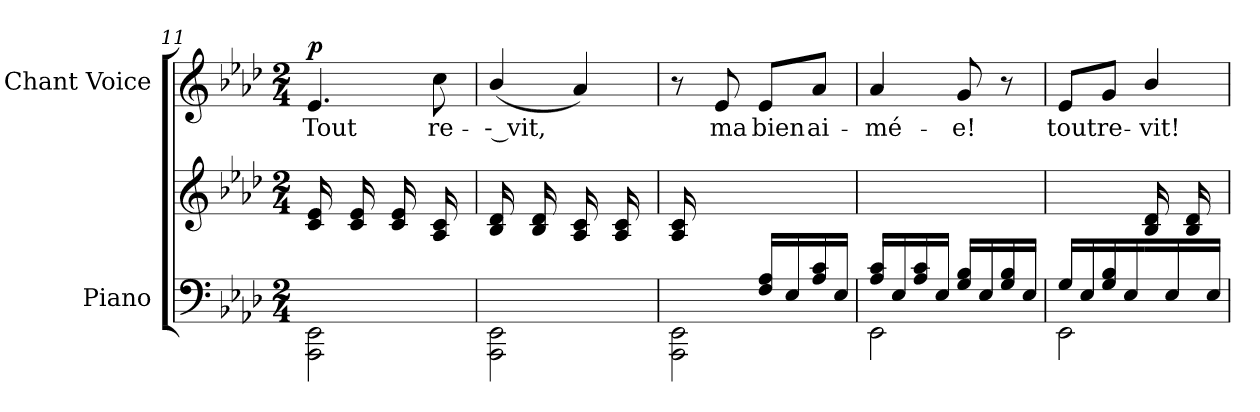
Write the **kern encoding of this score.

**kern	**kern	**kern	**text	**dynam
*part2	*part2	*part1	*part1	*part1
*staff3	*staff2	*staff1	*staff1	*staff1
*I"Piano	*	*I"Chant Voice	*	*
*I'Pno	*	*	*	*
!!LO:LB:g=z
*clefF4	*clefG2	*clefG2	*	*
*k[b-e-a-d-]	*k[b-e-a-d-]	*k[b-e-a-d-]	*	*
*M2/4	*M2/4	*M2/4	*	*
=11	=11	=11	=11	=11
*^	*	*	*	*
!	!	!	!	!LO:LY:b	!LO:DY:a
16ryy	2AAA-\ 2EE-\	(16c/ 16e-/LL	4.e-/	Tout	p
16E-/	.	16ryy	.	.	.
16ryy	.	16c/ 16e-/	.	.	.
16E-/JJ	.	16ryy	.	.	.
16ryy	.	16c/ 16e-/LL	.	.	.
16E-/	.	16ryy	.	.	.
!	!	!	!	!LO:LY:b	!
16ryy	.	16A-/ 16c/	8cc\	re-	.
16E-/JJ)	.	16ryy	.	.	.
!!LO:PB:g=z
=12	=12	=12	=12	=12	=12
!	!	!	!	!LO:LY:b	!
16ryy	2AAA-\ 2EE-\	(16B-/ 16d-/LL	(4b-/	-- vit,	.
16E-/	.	16ryy	.	.	.
16ryy	.	16B-/ 16d-/	.	.	.
16E-/JJ	.	16ryy	.	.	.
16ryy	.	16A-/ 16c/LL	4a-/)	.	.
16E-/	.	16ryy	.	.	.
16ryy	.	16A-/ 16c/	.	.	.
16E-/JJ)	.	16ryy	.	.	.
=13	=13	=13	=13	=13	=13
16ryy	2AAA-\ 2EE-\	(16A-/ 16c/LL	8r	.	.
16E-/	.	4..ryy	.	.	.
!	!	!	!	!LO:LY:b	!
16G/ 16B-/	.	.	8e-/	ma	.
16E-/JJ	.	.	.	.	.
!	!	!	!	!LO:LY:b	!
16F/ 16A-/LL	.	.	8e-/L	bien	.
16E-/	.	.	.	.	.
!	!	!	!	!LO:LY:b	!
16A-/ 16c/	.	.	8a-/J	ai-	.
16E-/JJ)	.	.	.	.	.
=14	=14	=14	=14	=14	=14
!	!	!	!	!LO:LY:b	!
16A-/ 16c/LL	2EE-\	2ryy	4a-/	-mé-	.
16E-/	.	.	.	.	.
16A-/ 16c/	.	.	.	.	.
16E-/JJ	.	.	.	.	.
!	!	!	!	!LO:LY:b	!
16G/ 16B-/LL	.	.	8g/	-e!	.
16E-/	.	.	.	.	.
16G/ 16B-/	.	.	8r	.	.
16E-/JJ	.	.	.	.	.
!!LO:LB:g=z
=15	=15	=15	=15	=15	=15
!	!	!	!	!LO:LY:b	!
16G/LL	2EE-\	4ryy	8e-/L	tout	.
16E-/	.	.	.	.	.
!	!	!	!	!LO:LY:b	!
16G/ 16B-/	.	.	8g/J	re-	.
16E-/JJ	.	.	.	.	.
!	!	!	!	!LO:LY:b	!
16ryy	.	16B-/ 16d-/LL	4b-/	-vit!	.
16E-/	.	16ryy	.	.	.
16ryy	.	16B-/ 16d-/	.	.	.
16E-/JJ	.	16ryy	.	.	.
*v	*v	*	*	*	*
=	=	=	=	=
*-	*-	*-	*-	*-
